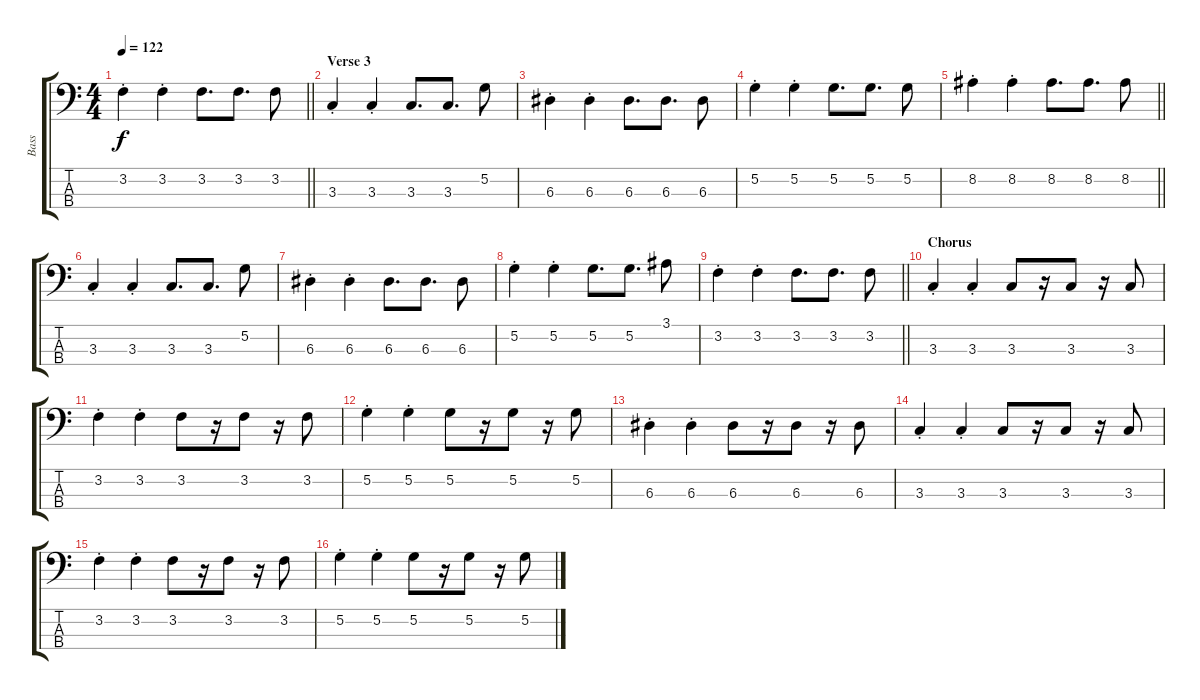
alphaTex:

\track ("Bass" "Bass") {instrument electricbassfinger}
\staff {score tabs}
\tuning (G2 D2 A1 E1) {hide}
\ts (4 4)
\tempo 122
\clef f4
\barLineRight lightlight
\ks c
3.2{st}.4{dy f} 3.2{st}.4 3.2.8{d} 3.2.8{d} 3.2.8 |
\section ("" "Verse 3")
3.3{st}.4 3.3{st}.4 3.3.8{d} 3.3.8{d} 5.2.8 |
6.3{st}.4 6.3{st}.4 6.3.8{d} 6.3.8{d} 6.3.8 |
5.2{st}.4 5.2{st}.4 5.2.8{d} 5.2.8{d} 5.2.8 |
\barLineRight lightlight
8.2{st}.4 8.2{st}.4 8.2.8{d} 8.2.8{d} 8.2.8 |
3.3{st}.4 3.3{st}.4 3.3.8{d} 3.3.8{d} 5.2.8 |
6.3{st}.4 6.3{st}.4 6.3.8{d} 6.3.8{d} 6.3.8 |
5.2{st}.4 5.2{st}.4 5.2.8{d} 5.2.8{d} 3.1.8 |
\barLineRight lightlight
3.2{st}.4 3.2{st}.4 3.2.8{d} 3.2.8{d} 3.2.8 |
\section ("" "Chorus")
3.3{st}.4 3.3{st}.4 3.3.8 r.16 3.3.8 r.16 3.3.8 |
3.2{st}.4 3.2{st}.4 3.2.8 r.16 3.2.8 r.16 3.2.8 |
5.2{st}.4 5.2{st}.4 5.2.8 r.16 5.2.8 r.16 5.2.8 |
6.3{st}.4 6.3{st}.4 6.3.8 r.16 6.3.8 r.16 6.3.8 |
3.3{st}.4 3.3{st}.4 3.3.8 r.16 3.3.8 r.16 3.3.8 |
3.2{st}.4 3.2{st}.4 3.2.8 r.16 3.2.8 r.16 3.2.8 |
5.2{st}.4 5.2{st}.4 5.2.8 r.16 5.2.8 r.16 5.2.8
